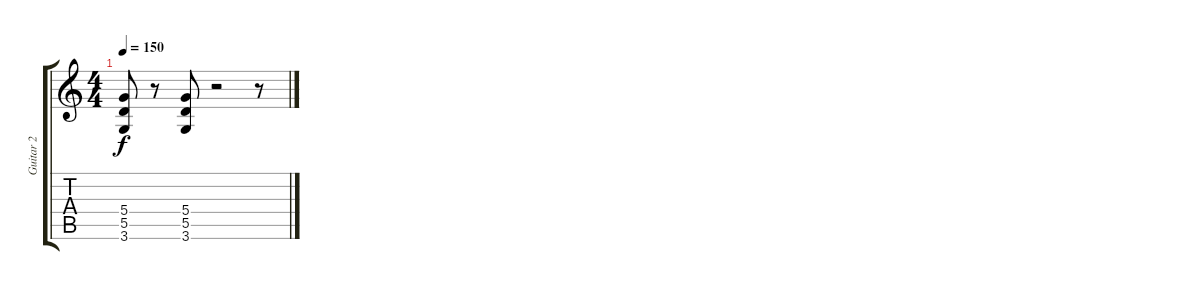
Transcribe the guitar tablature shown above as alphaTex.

\track ("Guitar 2" "Guitar 2") {instrument overdrivenguitar}
\staff {score tabs}
\tuning (E4 B3 G3 D3 A2 E2) {hide}
\ts (4 4)
\tempo 150
\clef g2
\ks c
(5.4 5.5 3.6).8{dy f} r.8 (5.4 5.5 3.6).8 r.2 r.8
